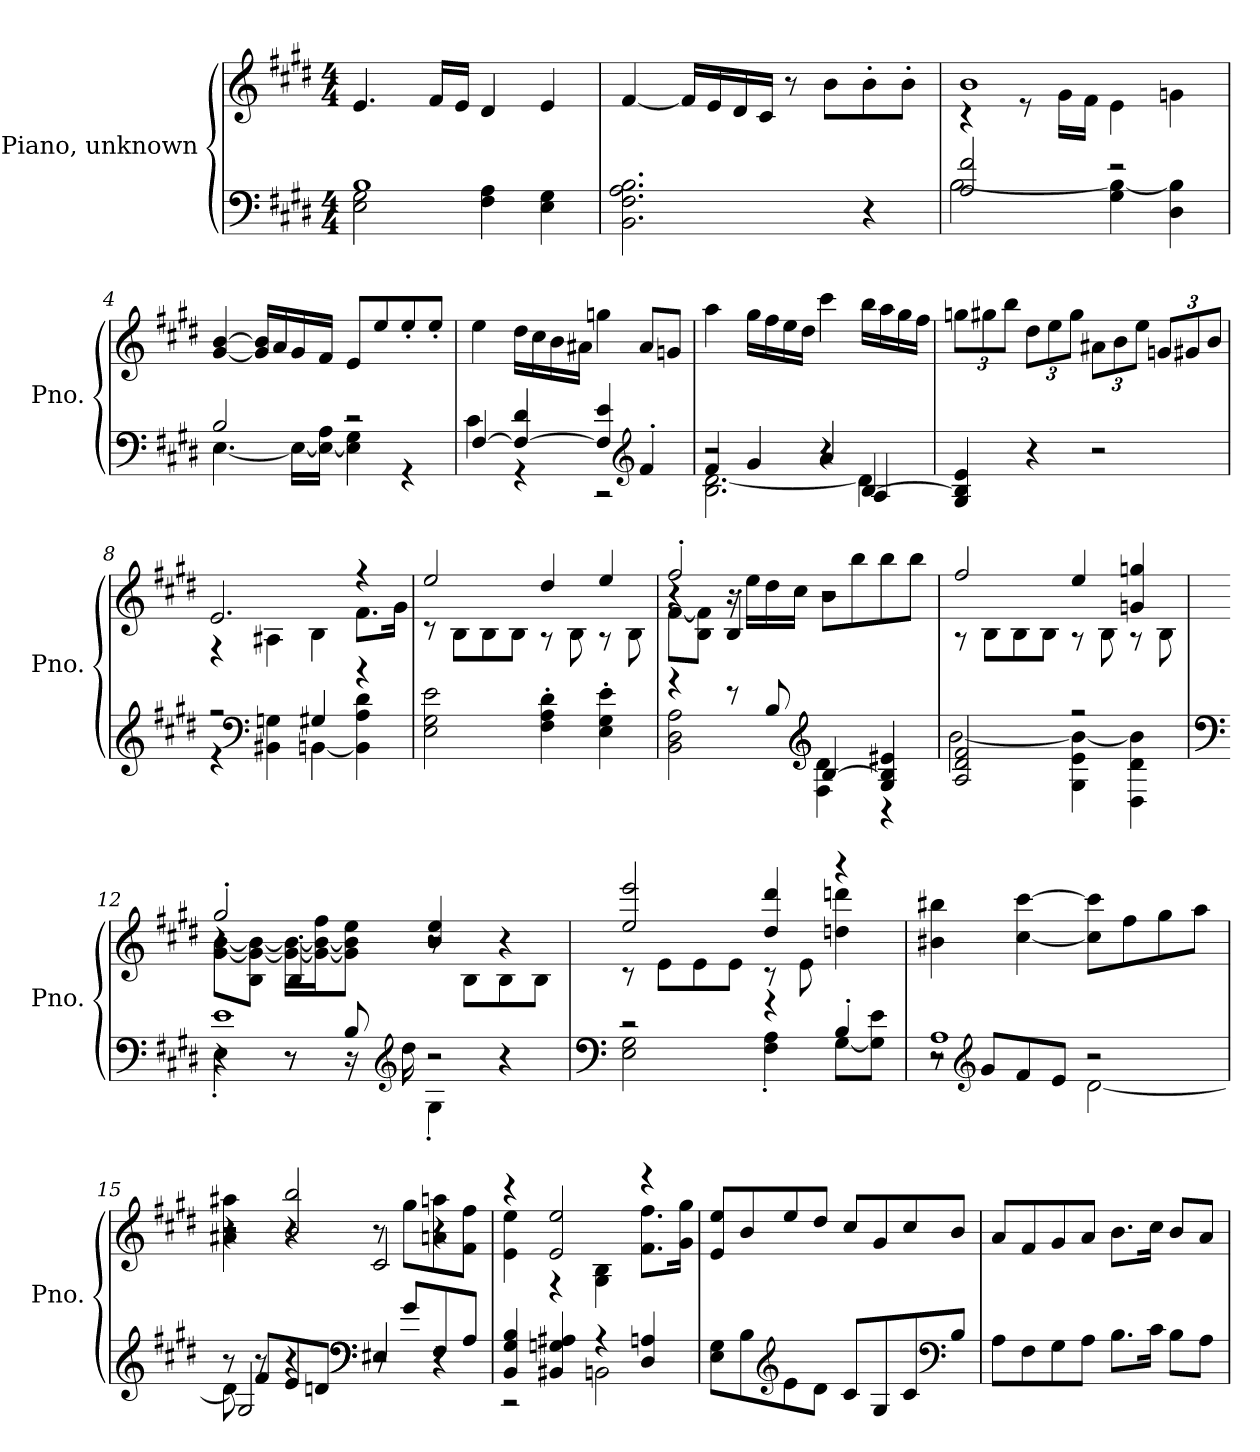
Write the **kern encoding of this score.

**kern	**kern
*part1	*part1
*staff2	*staff1
*I"Piano, unknown	*
*I'Pno.	*
*clefF4	*clefG2
*k[f#c#g#d#]	*k[f#c#g#d#]
*M4/4	*M4/4
*MM120	*MM120
=1	=1
*^	*
1B	2E\ 2G#\	4.e/
.	.	16f#/LL
.	.	16e/JJ
.	4F#\ 4A\	4d#/
.	4E\ 4G#\	4e/
*v	*v	*
=2	=2
2.BB\ 2.F#\ 2.A\ 2.B\	[4f#/
.	16f#/LL]
.	16e/
.	16d#/
.	16c#/JJ
.	8r
.	8b\L
4r	8b'\
.	8b'\J
=3	=3
*^	*^
2A/ 2f#/	[2B\	1b	4r
.	.	.	8r
.	.	.	16g#\LL
.	.	.	16f#\JJ
2r	4G#\ 4B\_	.	4e\
.	4D#\ 4B\]	.	4gn\
*	*	*v	*v
=4	=4	=4
2B/	[4.E\	[4g#/ [4b/
.	.	16g#/] 16b/]LL
.	.	16a/
.	16E\LL_	16g#/
.	16E\_ 16A\JJ	16f#/JJ
2r	4E\] 4G#\	8e/L
.	.	8ee/
.	4r	8ee'/
.	.	8ee'/J
!!LO:LB:g=z
=5	=5	=5
[4F#/	4c#\	4ee\
4F#/_ 4d#/	4r	16dd#\LL
.	.	16cc#\
.	.	16b\
.	.	16a#X\JJ
4F#/] 4e/	2r	4ggn\
*clefG2	*	*
4f#'/	.	8a#/L
.	.	8gn/J
=6	=6	=6
*	*^	*
4f#/	2.B\ [2.d#\	2r	4aa\
4g#/	.	.	16gg#\LL
.	.	.	16ff#\
.	.	.	16ee\
.	.	.	16dd#\JJ
4a/	.	4r	4ccc#\
[4B/	4d#\]	4A/	16bb\LL
.	.	.	16aa\
.	.	.	16gg#\
.	.	.	16ff#\JJ
*v	*v	*v	*
=7	=7
*	*Xbrackettup
4G#/ 4B/] 4e/	12ggn\L
.	12gg#X\
.	12bb\J
4r	12dd#\L
.	12ee\
.	12gg#\J
2r	12a#X\L
.	12b\
.	12ee\J
.	12gn/L
.	12g#X/
.	12b/J
!!LO:LB:g=z
=8	=8
*^	*^
2r	4r	2.e/	4r
*clefF4	*	*	*
.	4BB#X\ 4Gn\	.	4A#X\
4G#X/	[4BBn\	.	4B\
4r	4BB\] 4A\ 4d#\	4r	8.f#\L
.	.	.	16g#\Jk
*v	*v	*	*
=9	=9	=9
2E\ 2G#\ 2e\	2ee/	8r
.	.	8B\L
.	.	8B\
.	.	8B\J
4F#\' 4A\' 4d#\'	4dd#/	8r
.	.	8B\
4E\' 4G#\' 4e\'	4ee/	8r
.	.	8B\
=10	=10	=10
*^	*	*^
4r	2BB\ 2D#\ 2A\	2ff#'/	[8f#\L	4r
.	.	.	8B\ 8f#\]J	.
8r	.	.	16r	4B'/
.	.	.	16ee\LL	.
8B/	.	.	16dd#\	.
.	.	.	16cc#\JJ	.
*clefG2	*	*	*	*
[4B/	4F#\ 4d#\	2r	8b\L	2r
.	.	.	8bb\	.
4G#/ 4B/] 4e#X/	4r	.	8bb\	.
.	.	.	8bb\J	.
*	*	*	*v	*v
!!LO:LB:g=z
=11	=11	=11	=11
2A/ 2d#/ 2f#/	[2b\	2ff#/	8r
.	.	.	8B\L
.	.	.	8B\
.	.	.	8B\J
2r	4G#\ 4e\ 4b\_	4ee/	8r
.	.	.	8B\
.	4D#\ 4d#\ 4b\]	4gn/ 4ggn/	8r
.	.	.	8B\
*v	*v	*	*
*	*v	*v
=12	=12
*clefF4	*
*^	*^
*	*^	*	*^
1e	4E'\	4r	2gg#'/	[8g#\ [8b\L	4r
.	.	.	.	8B\ 8g#\_ 8b\_J	.
.	8r	8r	.	16g#\_ 16b\_LL	4B'/
.	.	.	.	16g#\_ 16b\_ 16ff#\J	.
.	16r	8B/	.	8g#\] 8b\] 8ee\J	.
*clefG2	*	*	*	*	*
.	16dd#\	.	.	.	.
.	4G#'\	2r	4b/ 4ee/	8r	2r
.	.	.	.	8B\L	.
.	4r	.	4r	8B\	.
.	.	.	.	8B\J	.
*v	*v	*v	*	*	*
*	*v	*v	*v
=13	=13
*clefF4	*
*^	*^
2r	2E\ 2G#\	2ee/ 2eee/	8r
.	.	.	8e\L
.	.	.	8e\
.	.	.	8e\J
4r	4F#\' 4A\'	4dd#/ 4ddd#/	8r
.	.	.	8e\
4B'/	[8G#\L	4r	4ddn\ 4dddn\
.	8G#\] 8e\J	.	.
*	*	*v	*v
!!LO:LB:g=z
=14	=14	=14
*	*^	*
8r	2r	1A	4b#X\ 4bb#X\
*clefG2	*	*	*
8g#/L	.	.	.
8f#/	.	.	[4cc#\ [4ccc#\
8e/J	.	.	.
2r	[2d#\	.	8cc#\] 8ccc#\]L
.	.	.	8ff#\
.	.	.	8gg#\
.	.	.	8aa\J
=15	=15	=15	=15
*	*	*	*^
*	*	*	*	*^
8r	8d#\]	2G#/	4r	4a#X\ 4aa#X\	2r
8f#/L	8r	.	.	.	.
8e/	4r	.	2b/ 2bb/	4r	.
8dn/J	.	.	.	.	.
*clefF4	*	*	*	*	*
8r	2r	4E#X/	.	8r	2c#/
8g#/L	.	.	.	8gg#\L	.
8F#/	.	4r	4r	8an\ 8aan\	.
8A/J	.	.	.	8f#\ 8ff#\J	.
*	*v	*v	*	*	*
*	*	*	*v	*v
=16	=16	=16	=16
4BB/ 4G#/ 4B/	2r	4r	4e\ 4ee\
4BB#X/ 4Gn/ 4A#X/	.	2e/ 2ee/	4r
4r	2BBn\	.	4G#\ 4B\
4D#/ 4An/	.	4r	8.f#\ 8.ff#\L
.	.	.	16g#\ 16gg#\Jk
*v	*v	*	*
*	*v	*v
!!LO:LB:g=z
=17	=17
8E\ 8G#\L	8e/ 8ee/L
8B\	8b/
*clefG2	*
8e\	8ee/
8d#\J	8dd#/J
8c#/L	8cc#/L
8G#/	8g#/
8c#/	8cc#/
*clefF4	*
8B/J	8b/J
=18	=18
8A\L	8a/L
8F#\	8f#/
8G#\	8g#/
8A\J	8a/J
8.B\L	8.b\L
16c#\Jk	16cc#\Jk
8B\L	8b/L
8A\J	8a/J
=	=
*-	*-
